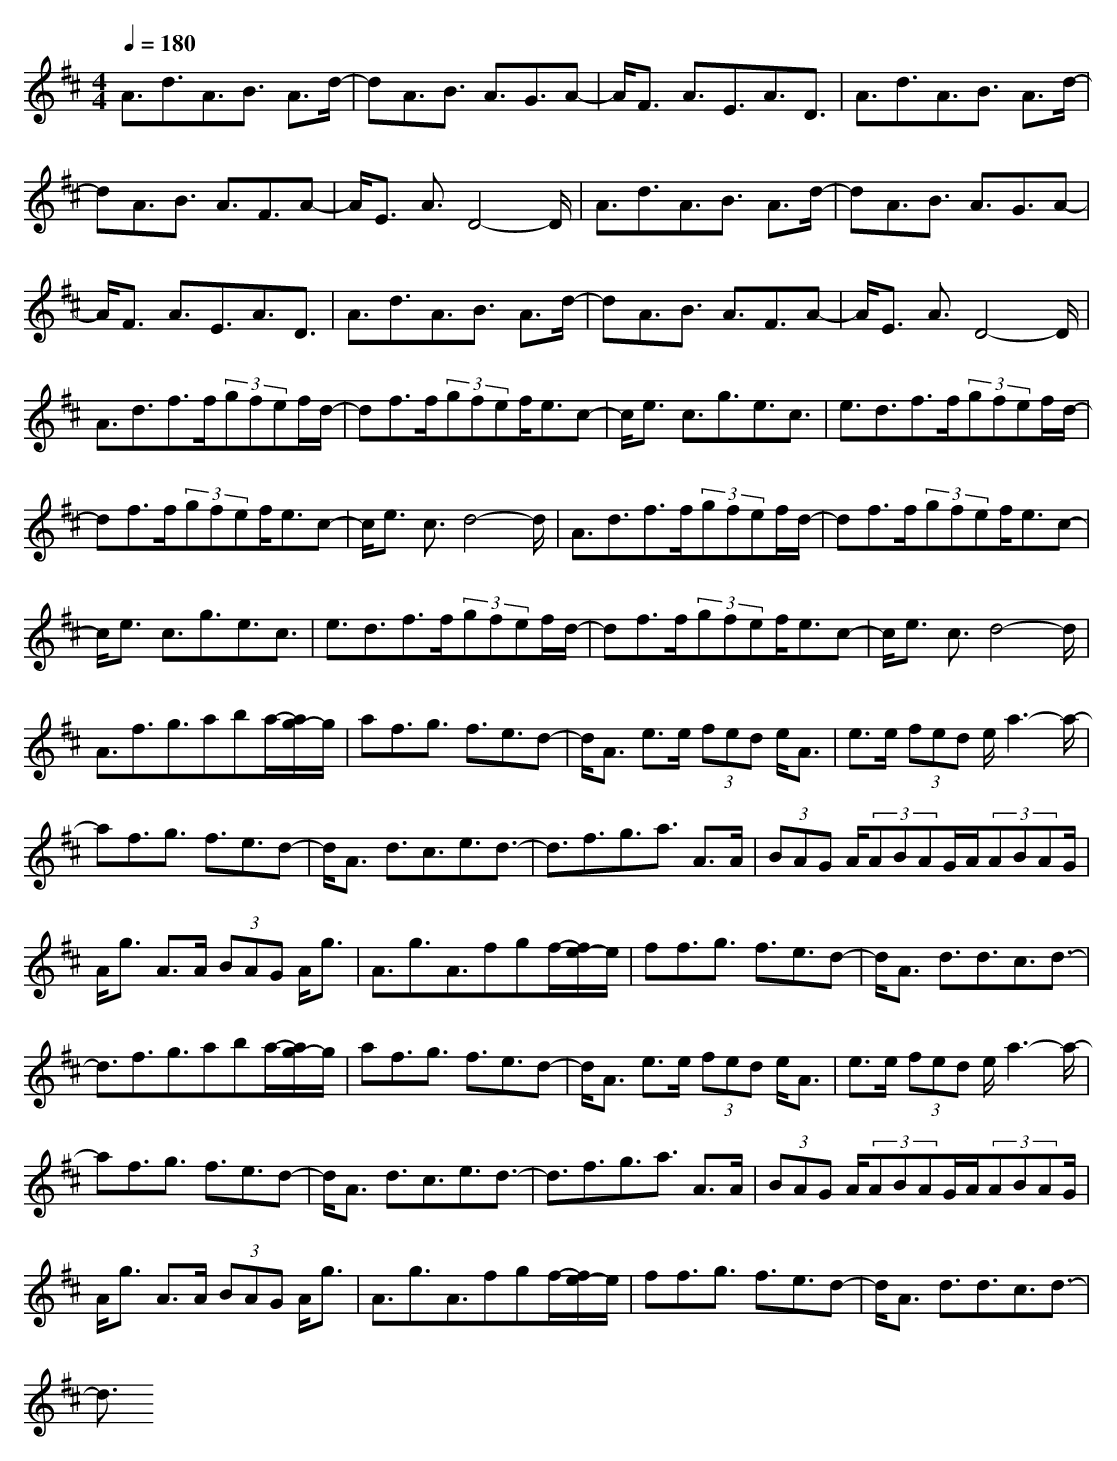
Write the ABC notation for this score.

X:1
T:
M: 4/4
L: 1/8
Q:1/4=180
K:D % 2 sharps
A3/2d3/2A3/2B3/2 A3/2d/2-|dA3/2B3/2 A3/2G3/2A-|A/2F3/2 A3/2E3/2A3/2D3/2|A3/2d3/2A3/2B3/2 A3/2d/2-|
dA3/2B3/2 A3/2F3/2A-|A/2E3/2 A3/2D4-D/2|A3/2d3/2A3/2B3/2 A3/2d/2-|dA3/2B3/2 A3/2G3/2A-|
A/2F3/2 A3/2E3/2A3/2D3/2|A3/2d3/2A3/2B3/2 A3/2d/2-|dA3/2B3/2 A3/2F3/2A-|A/2E3/2 A3/2D4-D/2|
A3/2d3/2f>f(3gfef/2d/2-|df>f(3gfef<ec-|c/2e3/2 c3/2g3/2e3/2c3/2|e3/2d3/2f>f(3gfef/2d/2-|
df>f(3gfef<ec-|c/2e3/2 c3/2d4-d/2|A3/2d3/2f>f(3gfef/2d/2-|df>f(3gfef<ec-|
c/2e3/2 c3/2g3/2e3/2c3/2|e3/2d3/2f>f(3gfef/2d/2-|df>f(3gfef<ec-|c/2e3/2 c3/2d4-d/2|
A3/2f3/2g3/2aba/2-[a/2g/2-]g/2|af3/2g3/2 f3/2e3/2d-|d/2A3/2 e>e (3fed e<A|e>e (3fed e/2a3-a/2-|
af3/2g3/2 f3/2e3/2d-|d/2A3/2 d3/2c3/2e3/2d3/2-|d3/2f3/2g3/2a3/2 A>A|(3BAG A/2(3ABAG/2A/2(3ABAG/2|
A<g A>A (3BAG A<g|A3/2g3/2A3/2fgf/2-[f/2e/2-]e/2|ff3/2g3/2 f3/2e3/2d-|d/2A3/2 d3/2d3/2c3/2d3/2-|
d3/2f3/2g3/2aba/2-[a/2g/2-]g/2|af3/2g3/2 f3/2e3/2d-|d/2A3/2 e>e (3fed e<A|e>e (3fed e/2a3-a/2-|
af3/2g3/2 f3/2e3/2d-|d/2A3/2 d3/2c3/2e3/2d3/2-|d3/2f3/2g3/2a3/2 A>A|(3BAG A/2(3ABAG/2A/2(3ABAG/2|
A<g A>A (3BAG A<g|A3/2g3/2A3/2fgf/2-[f/2e/2-]e/2|ff3/2g3/2 f3/2e3/2d-|d/2A3/2 d3/2d3/2c3/2d3/2-|
d3/2
